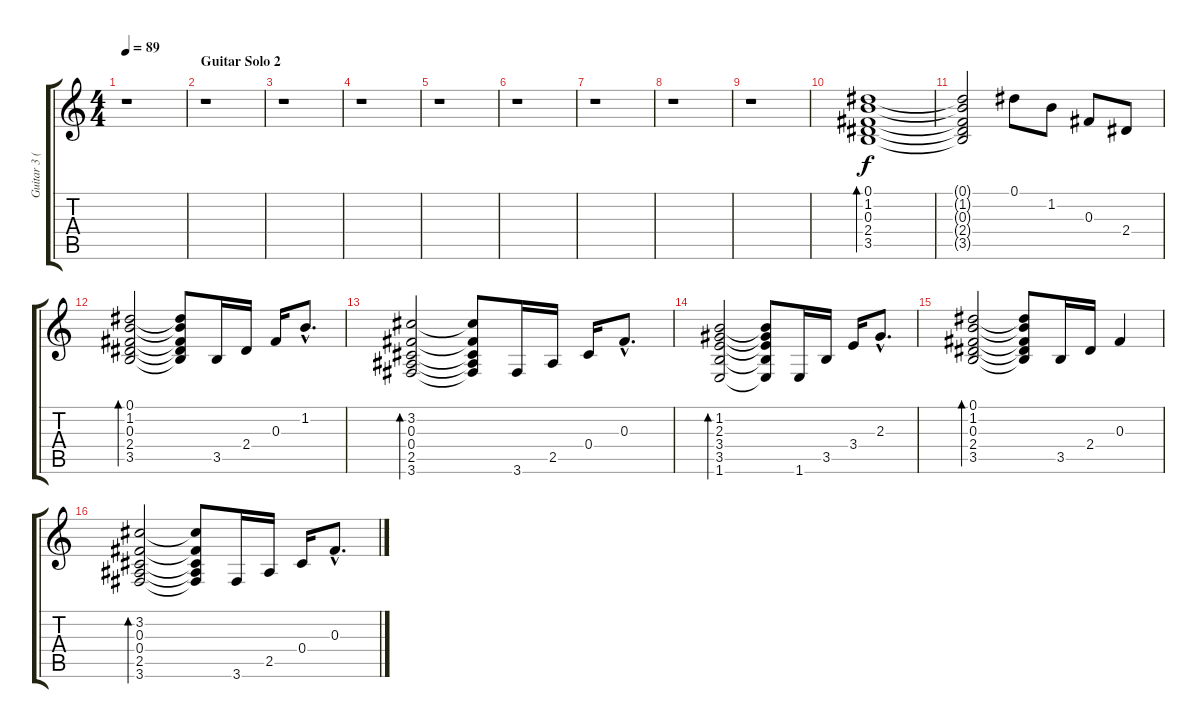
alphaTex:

\track ("Guitar 3 (Slash& Gilbey)" "Guitar 3 (") {instrument electricguitarjazz}
\staff {score tabs}
\tuning (Eb4 Bb3 Gb3 Db3 Ab2 Eb2) {hide}
\ts (4 4)
\tempo 89
\clef g2
\ks c
r.1{dy f} |
\section ("" "Guitar Solo 2")
r.1 |
r.1 |
r.1 |
r.1 |
r.1 |
r.1 |
r.1 |
r.1 |
(0.1 1.2 0.3 2.4 3.5).1{bd 120} |
(0.1{t} 1.2{t} 0.3{t} 2.4{t} 3.5{t}).2 0.1.8 1.2.8 0.3.8 2.4.8 |
(0.1 1.2 0.3 2.4 3.5).2{bd 120} (0.1{t} 1.2{t} 0.3{t} 2.4{t} 3.5{t}).8 3.5.16 2.4.16 0.3.16 1.2{hac}.8{d} |
(3.2 0.3 0.4 2.5 3.6).2{bd 120} (3.2{t} 0.3{t} 0.4{t} 2.5{t} 3.6{t}).8 3.6.16 2.5.16 0.4.16 0.3{hac}.8{d} |
(1.2 2.3 3.4 3.5 1.6).2{bd 120} (1.2{t} 2.3{t} 3.4{t} 3.5{t} 1.6{t}).8 1.6.16 3.5.16 3.4.16 2.3{hac}.8{d} |
(0.1 1.2 0.3 2.4 3.5).2{bd 120} (0.1{t} 1.2{t} 0.3{t} 2.4{t} 3.5{t}).8 3.5.16 2.4.16 0.3.4 |
(3.2 0.3 0.4 2.5 3.6).2{bd 120} (3.2{t} 0.3{t} 0.4{t} 2.5{t} 3.6{t}).8 3.6.16 2.5.16 0.4.16 0.3{hac}.8{d}
